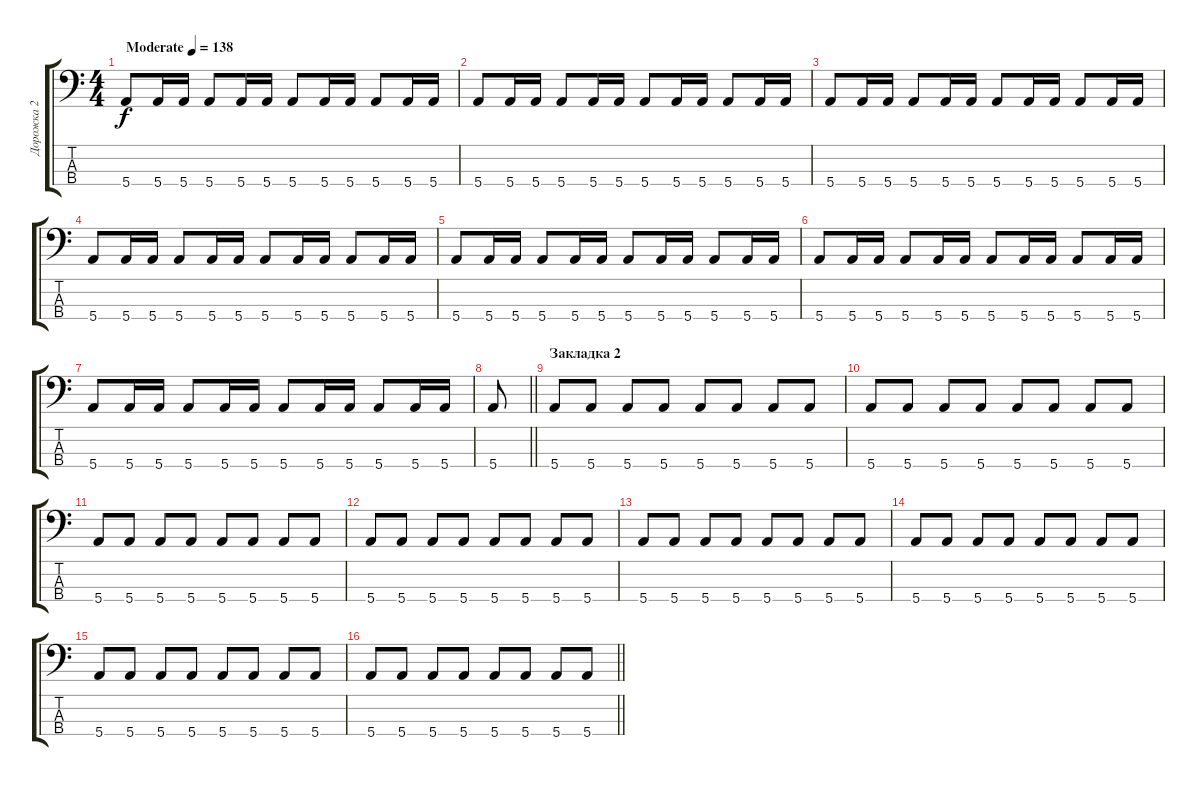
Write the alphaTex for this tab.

\track ("Дорожка 2" "Дорожка 2") {instrument electricbassfinger}
\staff {score tabs}
\tuning (G2 D2 A1 E1) {hide}
\ts (4 4)
\tempo (138 "Moderate")
\clef f4
\ks c
5.4.8{dy f instrument electricbassfinger} 5.4.16 5.4.16 5.4.8 5.4.16 5.4.16 5.4.8 5.4.16 5.4.16 5.4.8 5.4.16 5.4.16 |
5.4.8 5.4.16 5.4.16 5.4.8 5.4.16 5.4.16 5.4.8 5.4.16 5.4.16 5.4.8 5.4.16 5.4.16 |
5.4.8 5.4.16 5.4.16 5.4.8 5.4.16 5.4.16 5.4.8 5.4.16 5.4.16 5.4.8 5.4.16 5.4.16 |
5.4.8 5.4.16 5.4.16 5.4.8 5.4.16 5.4.16 5.4.8 5.4.16 5.4.16 5.4.8 5.4.16 5.4.16 |
5.4.8 5.4.16 5.4.16 5.4.8 5.4.16 5.4.16 5.4.8 5.4.16 5.4.16 5.4.8 5.4.16 5.4.16 |
5.4.8 5.4.16 5.4.16 5.4.8 5.4.16 5.4.16 5.4.8 5.4.16 5.4.16 5.4.8 5.4.16 5.4.16 |
5.4.8 5.4.16 5.4.16 5.4.8 5.4.16 5.4.16 5.4.8 5.4.16 5.4.16 5.4.8 5.4.16 5.4.16 |
\barLineRight lightlight
5.4.8 |
\section ("" "Закладка 2")
5.4.8 5.4.8 5.4.8 5.4.8 5.4.8 5.4.8 5.4.8 5.4.8 |
5.4.8 5.4.8 5.4.8 5.4.8 5.4.8 5.4.8 5.4.8 5.4.8 |
5.4.8 5.4.8 5.4.8 5.4.8 5.4.8 5.4.8 5.4.8 5.4.8 |
5.4.8 5.4.8 5.4.8 5.4.8 5.4.8 5.4.8 5.4.8 5.4.8 |
5.4.8 5.4.8 5.4.8 5.4.8 5.4.8 5.4.8 5.4.8 5.4.8 |
5.4.8 5.4.8 5.4.8 5.4.8 5.4.8 5.4.8 5.4.8 5.4.8 |
5.4.8 5.4.8 5.4.8 5.4.8 5.4.8 5.4.8 5.4.8 5.4.8 |
\barLineRight lightlight
5.4.8 5.4.8 5.4.8 5.4.8 5.4.8 5.4.8 5.4.8 5.4.8
